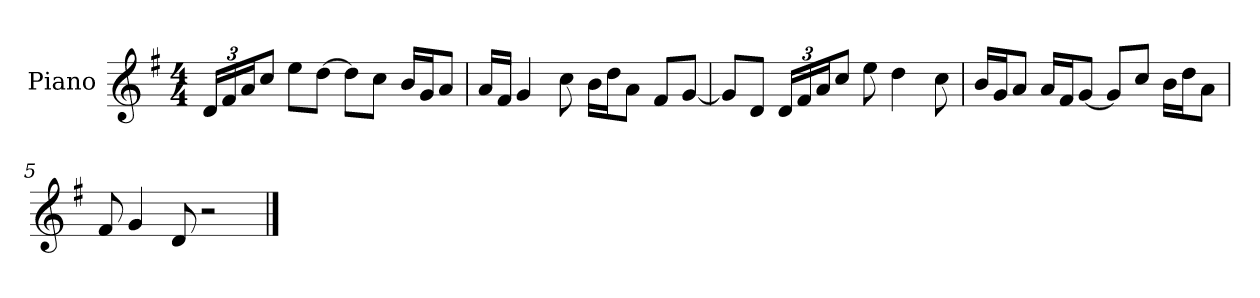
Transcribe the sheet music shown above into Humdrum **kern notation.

**kern
*part1
*staff1
*I"Piano
*I'P-no
*clefG2
*k[f#]
*M4/4
*MM90
*Xbrackettup
=1
24d/LL
24f#/
24a/J
8cc/J
8ee\L
[8dd\J
8dd\L]
8cc\J
16b/LL
16g/J
8a/J
=2
16a/LL
16f#/JJ
4g/
8cc\
16b\LL
16dd\J
8a\J
8f#/L
[8g/J
=3
8g/L]
8d/J
24d/LL
24f#/
24a/J
8cc/J
8ee\
4dd\
8cc\
=4
16b/LL
16g/J
8a/J
16a/LL
16f#/J
[8g/J
8g/L]
8cc/J
16b\LL
16dd\J
8a\J
!!LO:LB:g=z
=5
8f#/
4g/
8d/
2r
==
*-
